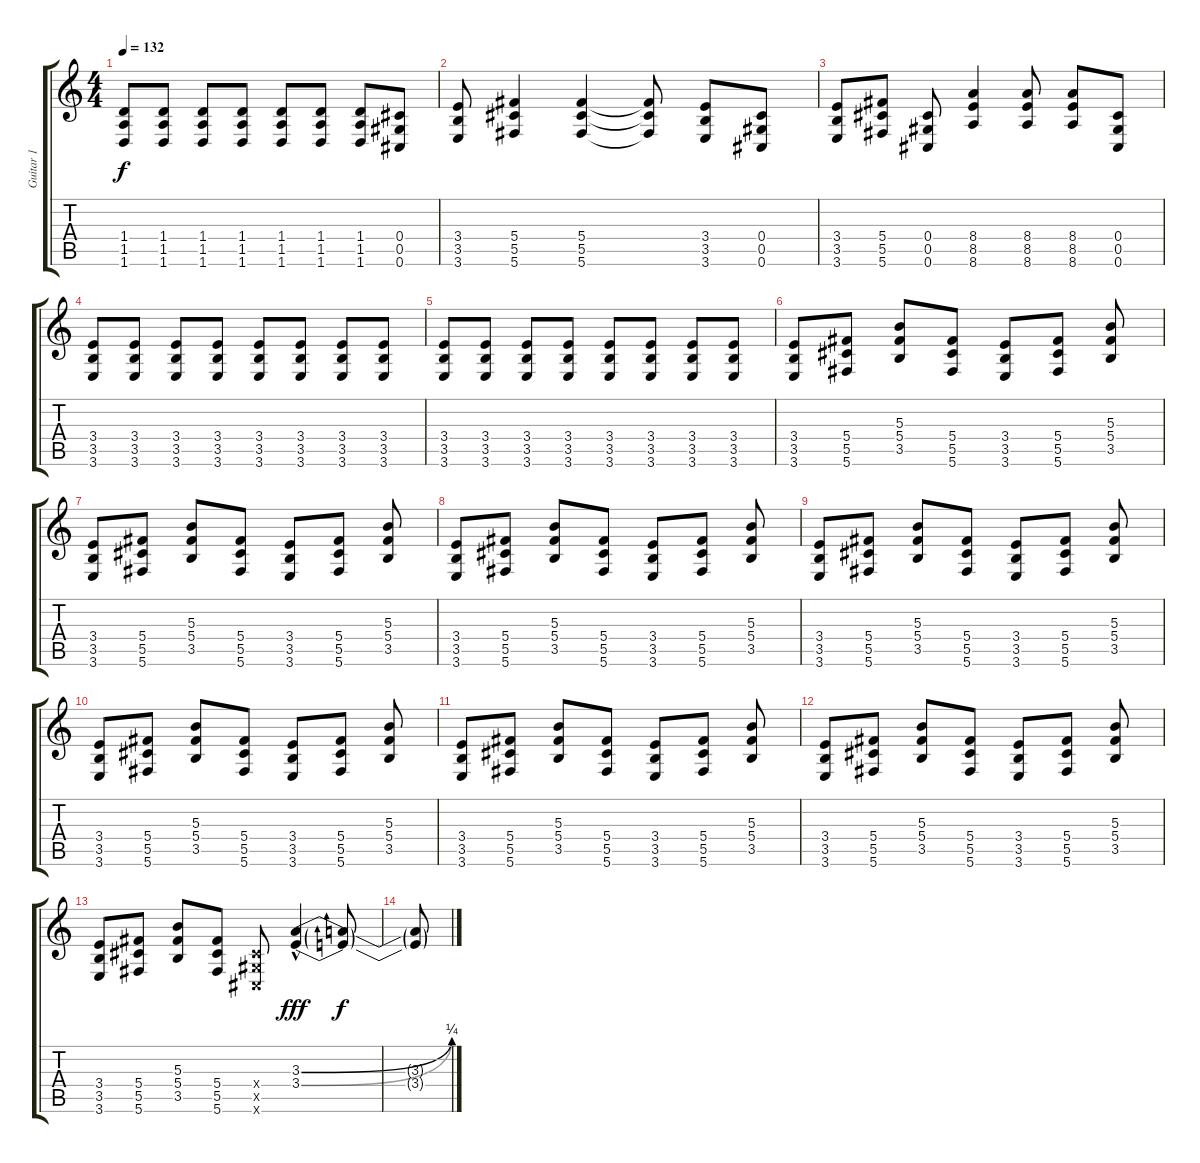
\track ("Guitar 1" "Guitar 1") {instrument distortionguitar}
\staff {score tabs}
\tuning (Eb4 Bb3 Gb3 Db3 Ab2 Db2) {hide}
\ts (4 4)
\tempo 132
\clef g2
\ks c
(1.4 1.5 1.6).8{dy f} (1.4 1.5 1.6).8 (1.4 1.5 1.6).8 (1.4 1.5 1.6).8 (1.4 1.5 1.6).8 (1.4 1.5 1.6).8 (1.4 1.5 1.6).8 (0.4 0.5 0.6).8 |
(3.4 3.5 3.6).8 (5.4 5.5 5.6).4 (5.4 5.5 5.6).4 (5.4{t} 5.5{t} 5.6{t}).8 (3.4 3.5 3.6).8 (0.4 0.5 0.6).8 |
(3.4 3.5 3.6).8 (5.4 5.5 5.6).8 (0.4 0.5 0.6).8 (8.4 8.5 8.6).4 (8.4 8.5 8.6).8 (8.4 8.5 8.6).8 (0.4 0.5 0.6).8 |
(3.4 3.5 3.6).8 (3.4 3.5 3.6).8 (3.4 3.5 3.6).8 (3.4 3.5 3.6).8 (3.4 3.5 3.6).8 (3.4 3.5 3.6).8 (3.4 3.5 3.6).8 (3.4 3.5 3.6).8 |
(3.4 3.5 3.6).8 (3.4 3.5 3.6).8 (3.4 3.5 3.6).8 (3.4 3.5 3.6).8 (3.4 3.5 3.6).8 (3.4 3.5 3.6).8 (3.4 3.5 3.6).8 (3.4 3.5 3.6).8 |
(3.4 3.5 3.6).8 (5.4 5.5 5.6).8 (5.3 5.4 3.5).8 (5.4 5.5 5.6).8 (3.4 3.5 3.6).8 (5.4 5.5 5.6).8 (5.3 5.4 3.5).8 |
(3.4 3.5 3.6).8 (5.4 5.5 5.6).8 (5.3 5.4 3.5).8 (5.4 5.5 5.6).8 (3.4 3.5 3.6).8 (5.4 5.5 5.6).8 (5.3 5.4 3.5).8 |
(3.4 3.5 3.6).8 (5.4 5.5 5.6).8 (5.3 5.4 3.5).8 (5.4 5.5 5.6).8 (3.4 3.5 3.6).8 (5.4 5.5 5.6).8 (5.3 5.4 3.5).8 |
(3.4 3.5 3.6).8 (5.4 5.5 5.6).8 (5.3 5.4 3.5).8 (5.4 5.5 5.6).8 (3.4 3.5 3.6).8 (5.4 5.5 5.6).8 (5.3 5.4 3.5).8 |
(3.4 3.5 3.6).8 (5.4 5.5 5.6).8 (5.3 5.4 3.5).8 (5.4 5.5 5.6).8 (3.4 3.5 3.6).8 (5.4 5.5 5.6).8 (5.3 5.4 3.5).8 |
(3.4 3.5 3.6).8 (5.4 5.5 5.6).8 (5.3 5.4 3.5).8 (5.4 5.5 5.6).8 (3.4 3.5 3.6).8 (5.4 5.5 5.6).8 (5.3 5.4 3.5).8 |
(3.4 3.5 3.6).8 (5.4 5.5 5.6).8 (5.3 5.4 3.5).8 (5.4 5.5 5.6).8 (3.4 3.5 3.6).8 (5.4 5.5 5.6).8 (5.3 5.4 3.5).8 |
(3.4 3.5 3.6).8 (5.4 5.5 5.6).8 (5.3 5.4 3.5).8 (5.4 5.5 5.6).8 (0.4{x} 0.5{x} 0.6{x}).8 (3.3{be (bend 0 0 60 1) hac} 3.4{be (bend 0 0 60 1) hac}).4{dy fff balance 0} (3.3{t} 3.4{t}).8{dy f} |
(3.3{t} 3.4{t}).8
